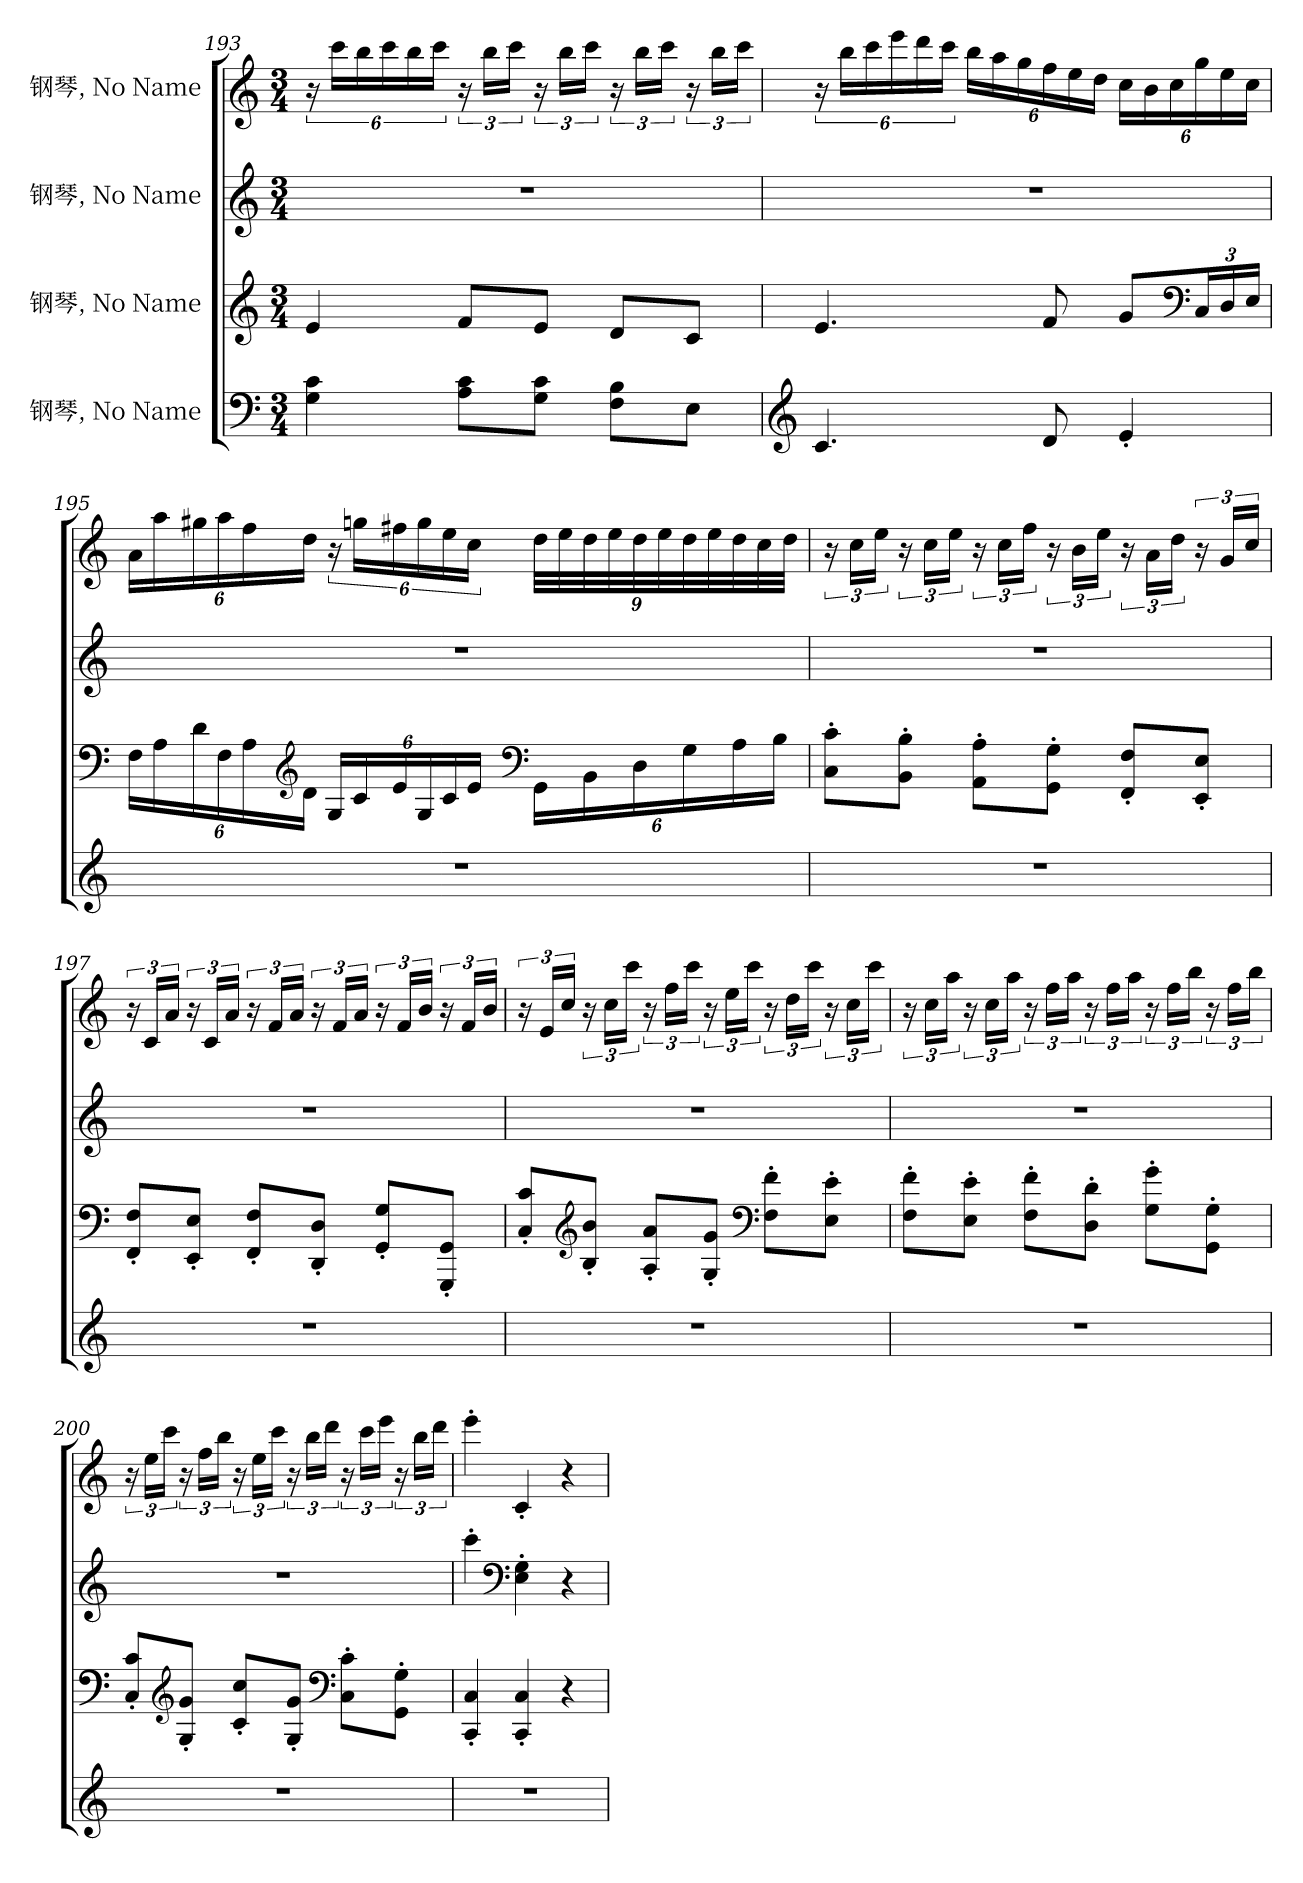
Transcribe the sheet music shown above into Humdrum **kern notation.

**kern	**kern	**kern	**kern
*part4	*part3	*part2	*part1
*staff4	*staff3	*staff2	*staff1
*I"钢琴, No Name	*I"钢琴, No Name	*I"钢琴, No Name	*I"钢琴, No Name
!!LO:LB:g=z
*clefF4	*clefG2	*clefG2	*clefG2
*k[]	*k[]	*k[]	*k[]
*M3/4	*M3/4	*M3/4	*M3/4
*MM100	*MM100	*MM100	*MM100
=193	=193	=193	=193
4G\ 4c\	4e/	2.r	24r
.	.	.	24ccc\LL
.	.	.	24bb\
*	*	*	*Xbrackettup
.	.	.	24ccc\
.	.	.	24bb\
.	.	.	24ccc\JJ
*	*	*	*brackettup
8A\ 8c\L	8f/L	.	24r
.	.	.	24bb\LL
.	.	.	24ccc\JJ
8G\ 8c\J	8e/J	.	24r
.	.	.	24bb\LL
.	.	.	24ccc\JJ
8F\ 8B\L	8d/L	.	24r
.	.	.	24bb\LL
.	.	.	24ccc\JJ
8E\J	8c/J	.	24r
.	.	.	24bb\LL
.	.	.	24ccc\JJ
=194	=194	=194	=194
*clefG2	*	*	*
*	*	*	*MM100
4.c/	4.e/	2.r	24r
.	.	.	24bb\LL
.	.	.	24ccc\
*	*	*	*Xbrackettup
.	.	.	24eee\
.	.	.	24ddd\
.	.	.	24ccc\JJ
.	.	.	24bb\LL
.	.	.	24aa\
.	.	.	24gg\
8d/	8f/	.	24ff\
.	.	.	24ee\
.	.	.	24dd\JJ
4e'/	8g/L	.	24cc\LL
.	.	.	24b\
.	.	.	24cc\
*	*clefF4	*	*
*	*Xbrackettup	*	*
.	24C/L	.	24gg\
.	24D/	.	24ee\
.	24E/JJ	.	24cc\JJ
!!LO:LB:g=z
=195	=195	=195	=195
2.r	24F\LL	2.r	24a\LL
.	24A\	.	24aa\
.	24d\	.	24gg#X\
.	24F\	.	24aa\
.	24A\	.	24ff\
*	*clefG2	*	*
.	24d\JJ	.	24dd\JJ
*	*	*	*brackettup
.	24G/LL	.	24r
.	24c/	.	24ggn\LL
.	24e/	.	24ff#X\
*	*	*	*Xbrackettup
.	24G/	.	24gg\
.	24c/	.	24ee\
.	24e/JJ	.	24cc\JJ
*	*clefF4	*	*
.	24GG\LL	.	48dd\LLL
.	.	.	48ee\
.	24BB\	.	48dd\
.	.	.	48ee\
.	24D\	.	48dd\
.	.	.	48ee\
.	24G\	.	48dd\
.	.	.	48ee\
.	24A\	.	48dd\
*	*	*	*MM94
.	.	.	32cc\
.	24B\JJ	.	.
*	*	*	*MM87
.	.	.	32dd\JJJ
=196	=196	=196	=196
*	*	*	*brackettup
2.r	8C\' 8c\'L	2.r	24r
.	.	.	24cc\LL
.	.	.	24ee\JJ
.	8BB\' 8B\'J	.	24r
.	.	.	24cc\LL
.	.	.	24ee\JJ
.	8AA\' 8A\'L	.	24r
.	.	.	24cc\LL
.	.	.	24ff\JJ
.	8GG\' 8G\'J	.	24r
.	.	.	24b\LL
.	.	.	24ee\JJ
.	8FF/' 8F/'L	.	24r
.	.	.	24a\LL
.	.	.	24dd\JJ
.	8EE/' 8E/'J	.	24r
.	.	.	24g/LL
.	.	.	24cc/JJ
!!LO:PB:g=z
=197	=197	=197	=197
*	*	*	*MM103
2.r	8FF/' 8F/'L	2.r	24r
.	.	.	24c/LL
.	.	.	24a/JJ
.	8EE/' 8E/'J	.	24r
.	.	.	24c/LL
.	.	.	24a/JJ
.	8FF/' 8F/'L	.	24r
.	.	.	24f/LL
.	.	.	24a/JJ
.	8DD/' 8D/'J	.	24r
.	.	.	24f/LL
.	.	.	24a/JJ
.	8GG/' 8G/'L	.	24r
.	.	.	24f/LL
.	.	.	24b/JJ
.	8GGG/' 8GG/'J	.	24r
.	.	.	24f/LL
.	.	.	24b/JJ
=198	=198	=198	=198
2.r	8C/' 8c/'L	2.r	24r
.	.	.	24e/LL
.	.	.	24cc/JJ
*	*clefG2	*	*
.	8B/' 8b/'J	.	24r
.	.	.	24cc\LL
.	.	.	24ccc\JJ
.	8A/' 8a/'L	.	24r
.	.	.	24ff\LL
.	.	.	24ccc\JJ
.	8G/' 8g/'J	.	24r
.	.	.	24ee\LL
.	.	.	24ccc\JJ
*	*clefF4	*	*
.	8F\' 8f\'L	.	24r
.	.	.	24dd\LL
.	.	.	24ccc\JJ
.	8E\' 8e\'J	.	24r
.	.	.	24cc\LL
.	.	.	24ccc\JJ
!!LO:LB:g=z
=199	=199	=199	=199
*	*	*	*MM103
2.r	8F\' 8f\'L	2.r	24r
.	.	.	24cc\LL
.	.	.	24aa\JJ
.	8E\' 8e\'J	.	24r
.	.	.	24cc\LL
.	.	.	24aa\JJ
.	8F\' 8f\'L	.	24r
.	.	.	24ff\LL
.	.	.	24aa\JJ
.	8D\' 8d\'J	.	24r
.	.	.	24ff\LL
.	.	.	24aa\JJ
.	8G\' 8g\'L	.	24r
.	.	.	24ff\LL
.	.	.	24bb\JJ
.	8GG\' 8G\'J	.	24r
.	.	.	24ff\LL
.	.	.	24bb\JJ
=200	=200	=200	=200
2.r	8C/' 8c/'L	2.r	24r
.	.	.	24ee\LL
.	.	.	24ccc\JJ
*	*clefG2	*	*
.	8G/' 8g/'J	.	24r
.	.	.	24ff\LL
.	.	.	24bb\JJ
.	8c/' 8cc/'L	.	24r
.	.	.	24ee\LL
.	.	.	24ccc\JJ
.	8G/' 8g/'J	.	24r
.	.	.	24bb\LL
.	.	.	24ddd\JJ
*	*clefF4	*	*
.	8C\' 8c\'L	.	24r
.	.	.	24ccc\LL
.	.	.	24eee\JJ
.	8GG\' 8G\'J	.	24r
.	.	.	24bb\LL
.	.	.	24ddd\JJ
=201	=201	=201	=201
2.r	4CC/' 4C/'	4ccc'\	4eee'\
*	*	*clefF4	*
*	*	*	*MM71
.	4CC/' 4C/'	4E\' 4G\'	4c'/
.	4r	4r	4r
=	=	=	=
*-	*-	*-	*-
